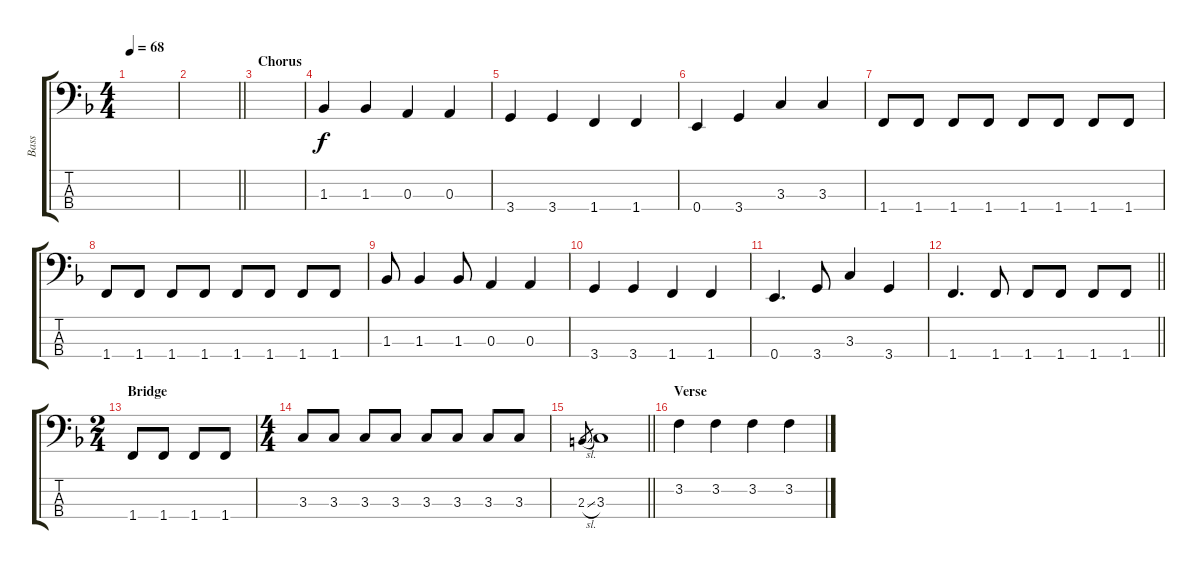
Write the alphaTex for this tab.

\track ("Bass" "Bass") {instrument electricbassfinger}
\staff {score tabs}
\tuning (G2 D2 A1 E1) {hide}
\ts (4 4)
\tempo 68
\clef f4
\ks f
|
\barLineRight lightlight
|
\section ("" "Chorus")
|
1.3.4 1.3.4 0.3.4 0.3.4 |
3.4.4 3.4.4 1.4.4 1.4.4 |
0.4.4 3.4.4 3.3.4 3.3.4 |
1.4.8 1.4.8 1.4.8 1.4.8 1.4.8 1.4.8 1.4.8 1.4.8 |
1.4.8 1.4.8 1.4.8 1.4.8 1.4.8 1.4.8 1.4.8 1.4.8 |
1.3.8 1.3.4 1.3.8 0.3.4 0.3.4 |
3.4.4 3.4.4 1.4.4 1.4.4 |
0.4.4{d} 3.4.8 3.3.4 3.4.4 |
\barLineRight lightlight
1.4.4{d} 1.4.8 1.4.8 1.4.8 1.4.8 1.4.8 |
\ts (2 4)
\section ("" "Bridge")
1.4.8 1.4.8 1.4.8 1.4.8 |
\ts (4 4)
3.3.8 3.3.8 3.3.8 3.3.8 3.3.8 3.3.8 3.3.8 3.3.8 |
\barLineRight lightlight
2.3{sl}.8{gr} 3.3.1 |
\section ("" "Verse")
3.2.4 3.2.4 3.2.4 3.2.4
